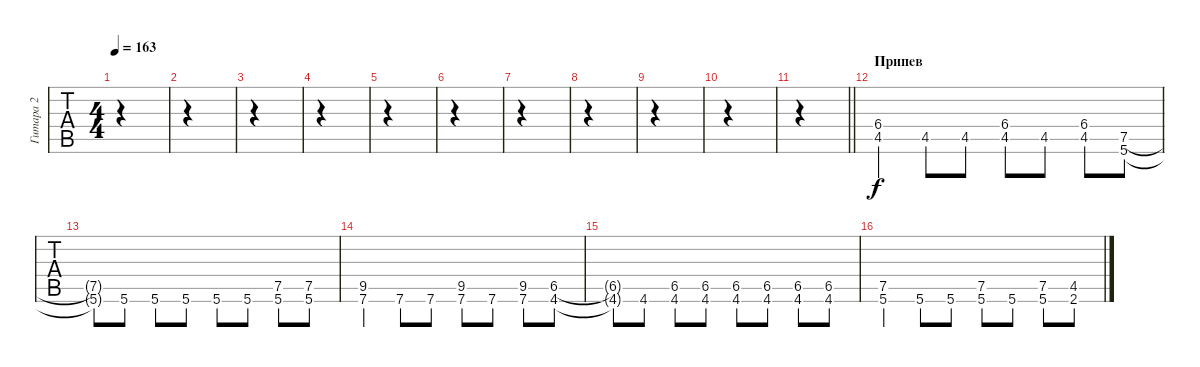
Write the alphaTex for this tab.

\track ("Гитара 2" "Гитара 2") {instrument distortionguitar}
\staff {tabs}
\tuning (E4 B3 G3 D3 A2 E2) {hide}
\ts (4 4)
\tempo 163
\clef g2
\ks c
|
|
|
|
|
|
|
|
|
|
\barLineRight lightlight
|
\section ("" "Припев")
(6.4 4.5).4 4.5.8 4.5.8 (6.4 4.5).8 4.5.8 (6.4 4.5).8 (7.5 5.6).8 |
(7.5{t} 5.6{t}).8 5.6.8 5.6.8 5.6.8 5.6.8 5.6.8 (7.5 5.6).8 (7.5 5.6).8 |
(9.5 7.6).4 7.6.8 7.6.8 (9.5 7.6).8 7.6.8 (9.5 7.6).8 (6.5 4.6).8 |
(6.5{t} 4.6{t}).8 4.6.8 (6.5 4.6).8 (6.5 4.6).8 (6.5 4.6).8 (6.5 4.6).8 (6.5 4.6).8 (6.5 4.6).8 |
(7.5 5.6).4 5.6.8 5.6.8 (7.5 5.6).8 5.6.8 (7.5 5.6).8 (4.5 2.6).8
